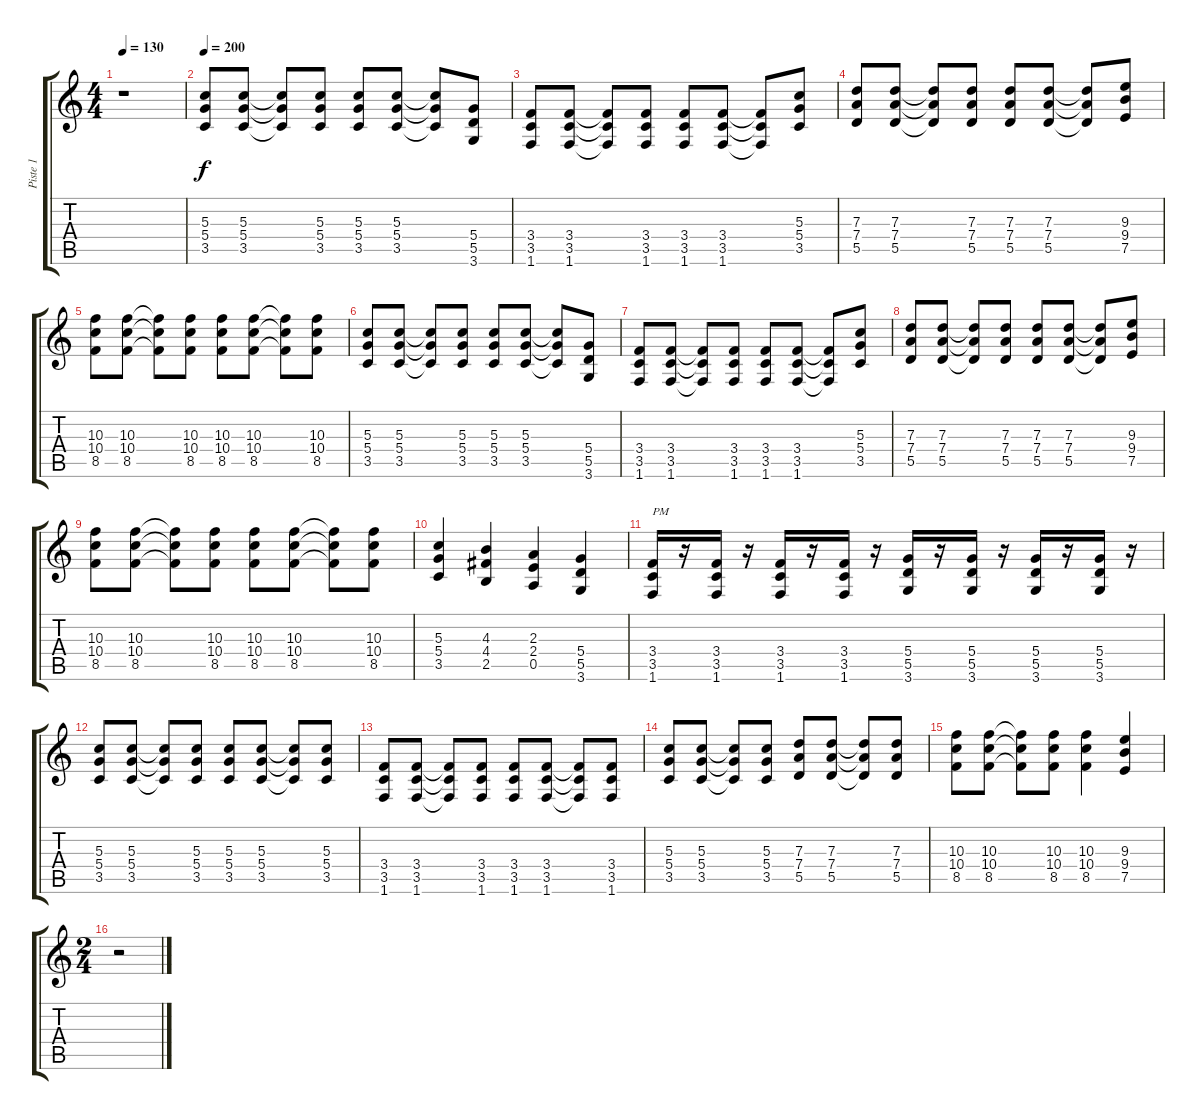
\track ("Piste 1" "Piste 1") {instrument distortionguitar}
\staff {score tabs}
\tuning (E4 B3 G3 D3 A2 E2) {hide}
\ts (4 4)
\tempo 130
\clef g2
\ks c
r.1{dy f} |
\tempo 200
(5.3 5.4 3.5).8 (5.3 5.4 3.5).8 (5.3{t} 5.4{t} 3.5{t}).8 (5.3 5.4 3.5).8 (5.3 5.4 3.5).8 (5.3 5.4 3.5).8 (5.3{t} 5.4{t} 3.5{t}).8 (5.4 5.5 3.6).8 |
(3.4 3.5 1.6).8 (3.4 3.5 1.6).8 (3.4{t} 3.5{t} 1.6{t}).8 (3.4 3.5 1.6).8 (3.4 3.5 1.6).8 (3.4 3.5 1.6).8 (3.4{t} 3.5{t} 1.6{t}).8 (5.3 5.4 3.5).8 |
(7.3 7.4 5.5).8 (7.3 7.4 5.5).8 (7.3{t} 7.4{t} 5.5{t}).8 (7.3 7.4 5.5).8 (7.3 7.4 5.5).8 (7.3 7.4 5.5).8 (7.3{t} 7.4{t} 5.5{t}).8 (9.3 9.4 7.5).8 |
(10.3 10.4 8.5).8 (10.3 10.4 8.5).8 (10.3{t} 10.4{t} 8.5{t}).8 (10.3 10.4 8.5).8 (10.3 10.4 8.5).8 (10.3 10.4 8.5).8 (10.3{t} 10.4{t} 8.5{t}).8 (10.3 10.4 8.5).8 |
(5.3 5.4 3.5).8 (5.3 5.4 3.5).8 (5.3{t} 5.4{t} 3.5{t}).8 (5.3 5.4 3.5).8 (5.3 5.4 3.5).8 (5.3 5.4 3.5).8 (5.3{t} 5.4{t} 3.5{t}).8 (5.4 5.5 3.6).8 |
(3.4 3.5 1.6).8 (3.4 3.5 1.6).8 (3.4{t} 3.5{t} 1.6{t}).8 (3.4 3.5 1.6).8 (3.4 3.5 1.6).8 (3.4 3.5 1.6).8 (3.4{t} 3.5{t} 1.6{t}).8 (5.3 5.4 3.5).8 |
(7.3 7.4 5.5).8 (7.3 7.4 5.5).8 (7.3{t} 7.4{t} 5.5{t}).8 (7.3 7.4 5.5).8 (7.3 7.4 5.5).8 (7.3 7.4 5.5).8 (7.3{t} 7.4{t} 5.5{t}).8 (9.3 9.4 7.5).8 |
(10.3 10.4 8.5).8 (10.3 10.4 8.5).8 (10.3{t} 10.4{t} 8.5{t}).8 (10.3 10.4 8.5).8 (10.3 10.4 8.5).8 (10.3 10.4 8.5).8 (10.3{t} 10.4{t} 8.5{t}).8 (10.3 10.4 8.5).8 |
(5.3 5.4 3.5).4 (4.3 4.4 2.5).4 (2.3 2.4 0.5).4 (5.4 5.5 3.6).4 |
(3.4 3.5 1.6).16{txt "PM"} r.16 (3.4 3.5 1.6).16 r.16 (3.4 3.5 1.6).16 r.16 (3.4 3.5 1.6).16 r.16 (5.4 5.5 3.6).16 r.16 (5.4 5.5 3.6).16 r.16 (5.4 5.5 3.6).16 r.16 (5.4 5.5 3.6).16 r.16 |
(5.3 5.4 3.5).8 (5.3 5.4 3.5).8 (5.3{t} 5.4{t} 3.5{t}).8 (5.3 5.4 3.5).8 (5.3 5.4 3.5).8 (5.3 5.4 3.5).8 (5.3{t} 5.4{t} 3.5{t}).8 (5.3 5.4 3.5).8 |
(3.4 3.5 1.6).8 (3.4 3.5 1.6).8 (3.4{t} 3.5{t} 1.6{t}).8 (3.4 3.5 1.6).8 (3.4 3.5 1.6).8 (3.4 3.5 1.6).8 (3.4{t} 3.5{t} 1.6{t}).8 (3.4 3.5 1.6).8 |
(5.3 5.4 3.5).8 (5.3 5.4 3.5).8 (5.3{t} 5.4{t} 3.5{t}).8 (5.3 5.4 3.5).8 (7.3 7.4 5.5).8 (7.3 7.4 5.5).8 (7.3{t} 7.4{t} 5.5{t}).8 (7.3 7.4 5.5).8 |
(10.3 10.4 8.5).8 (10.3 10.4 8.5).8 (10.3{t} 10.4{t} 8.5{t}).8 (10.3 10.4 8.5).8 (10.3 10.4 8.5).4 (9.3 9.4 7.5).4 |
\ts (2 4)
r.2
